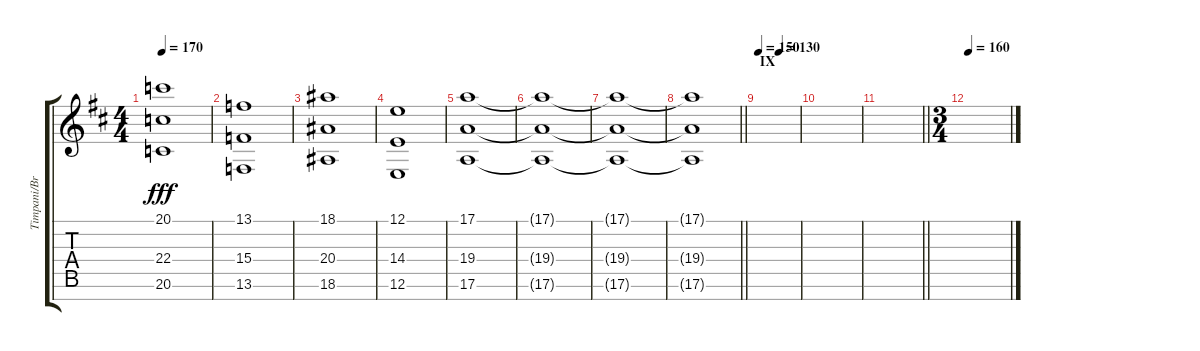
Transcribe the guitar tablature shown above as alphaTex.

\track ("Timpani/Brass [Orchestra]" "Timpani/Br") {instrument timpani}
\staff {score tabs}
\tuning (E4 B3 G3 D3 A2 E2 B1) {hide}
\ts (4 4)
\tempo 170
\clef g2
\ks d
(20.1 22.4 20.6).1{dy fff} |
(13.1 15.4 13.6).1 |
(18.1 20.4 18.6).1 |
(12.1 14.4 12.6).1 |
(17.1 19.4 17.6).1 |
(17.1{t} 19.4{t} 17.6{t}).1 |
(17.1{t} 19.4{t} 17.6{t}).1 |
\barLineRight lightlight
(17.1{t} 19.4{t} 17.6{t}).1 |
\section ("" "IX")
\tempo 150
\tempo (130 0.5)
|
|
\barLineRight lightlight
|
\ts (3 4)
\tempo 160
